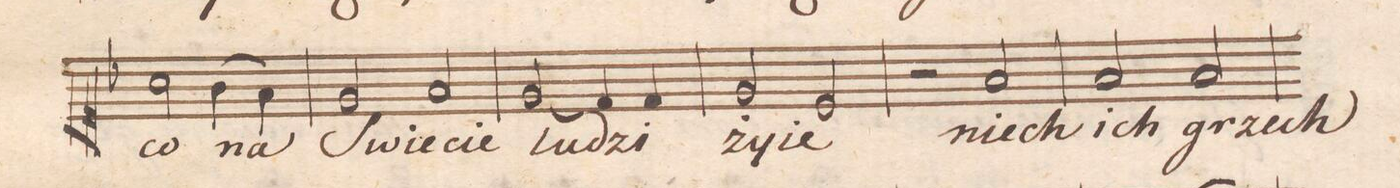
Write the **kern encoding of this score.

**kern	**text	**dynam
*I"Soprano.	*	*
*clefC1	*	*
*k[b-]	*	*
*met(c|)	*	*
*M2/2	*	*
2a\	co	.
(4g\	na	.
4f\)	.	.
=22	=22	=22
2e/	Swie-	.
2f/	-cie	.
=23	=23	=23
(2e/	lu-	.
4d/)	.	.
4d/	-dzi	.
=24	=24	=24
2e/	ży-	.
2c/	-ie	.
=25	=25	=25
2r	.	.
2f/	niech	.
=26	=26	=26
2f/	ich	.
2f/	grzech	.
=27	=27	=27
*-	*-	*-
